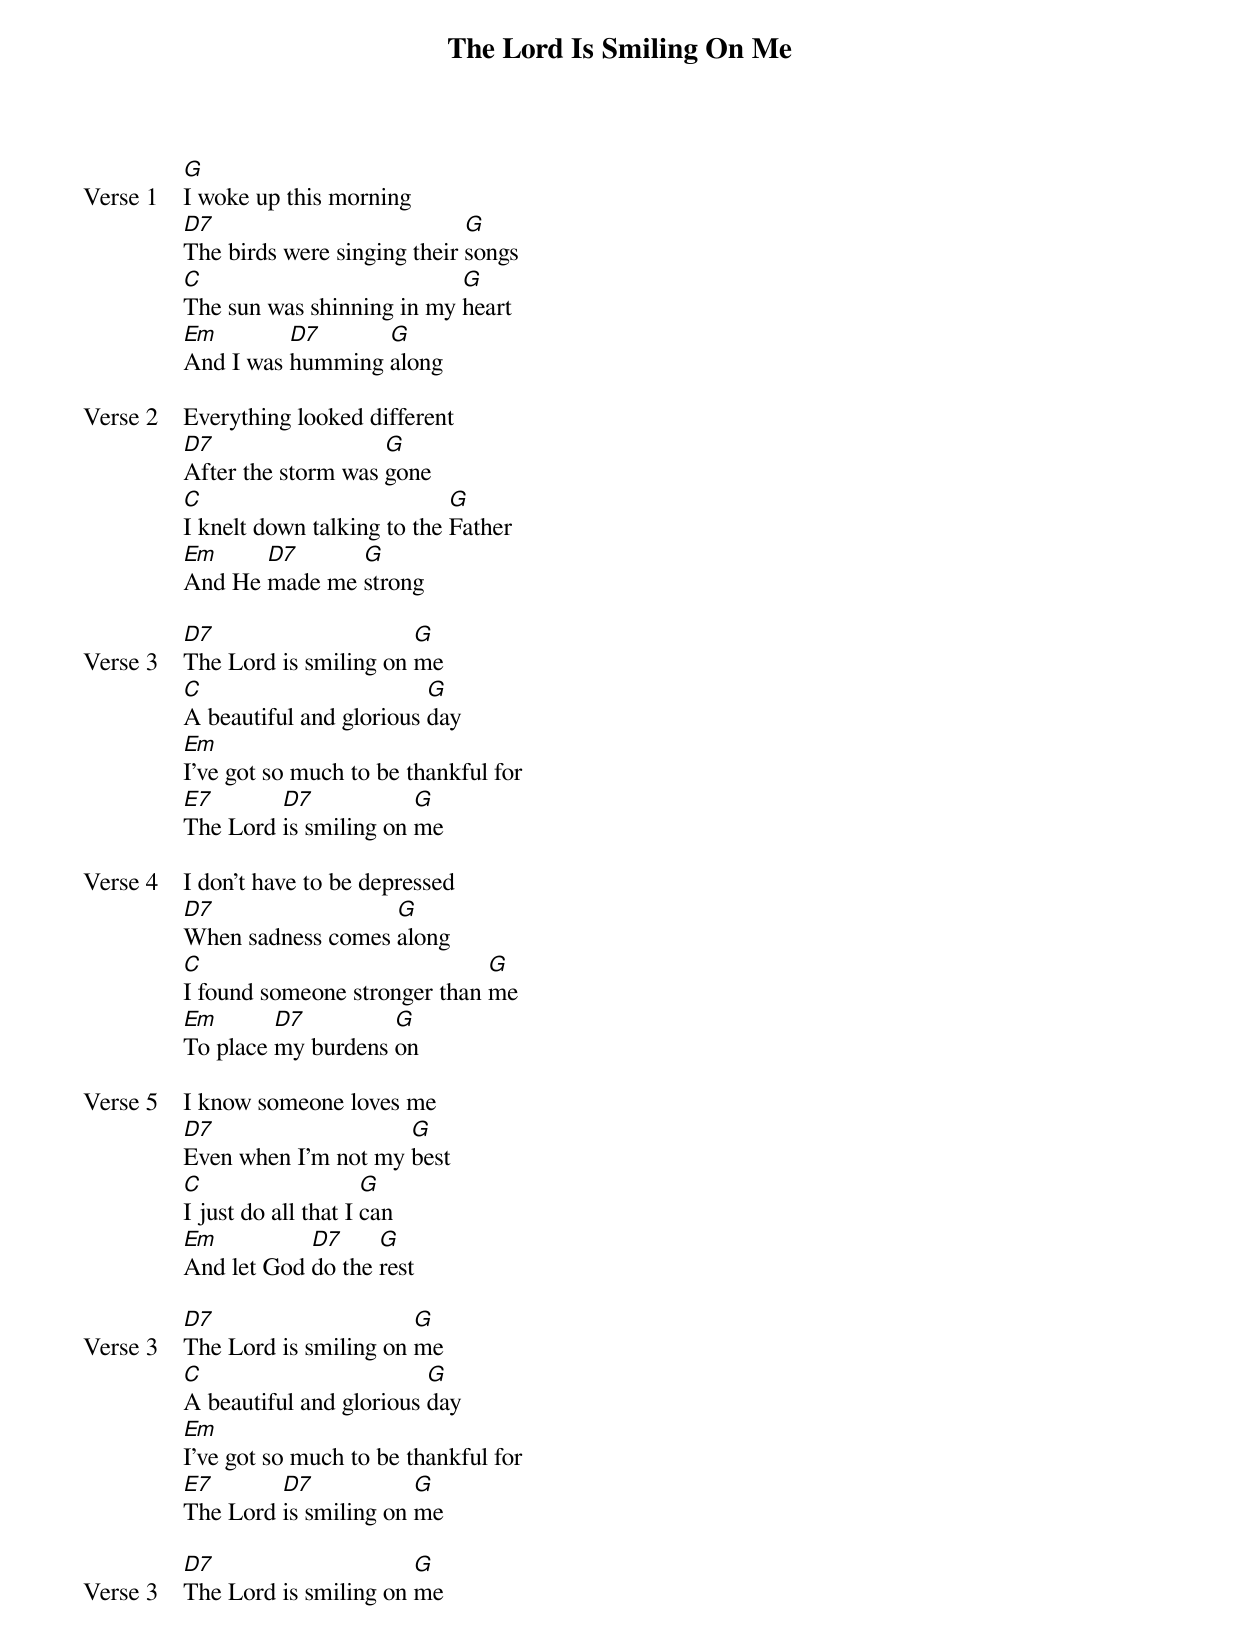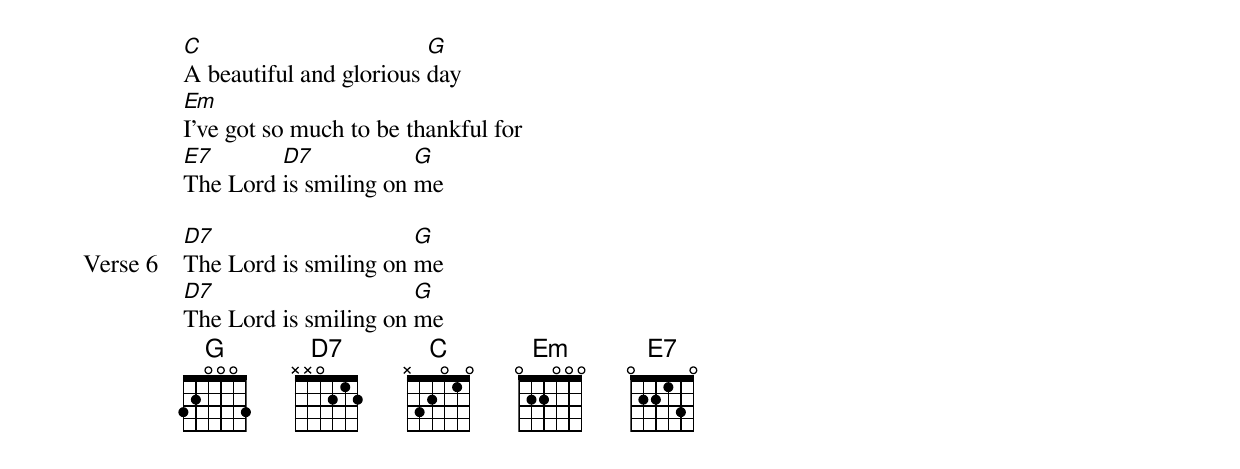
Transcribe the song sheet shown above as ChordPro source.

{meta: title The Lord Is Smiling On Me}
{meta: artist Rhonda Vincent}
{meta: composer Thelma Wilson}
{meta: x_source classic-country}
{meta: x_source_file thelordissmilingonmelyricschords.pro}
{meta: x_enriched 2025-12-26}

{start_of_verse: Verse 1}
[G]I woke up this morning
[D7]The birds were singing their [G]songs
[C]The sun was shinning in my [G]heart
[Em]And I was [D7]humming [G]along
{end_of_verse}

{start_of_verse: Verse 2}
Everything looked different
[D7]After the storm was [G]gone
[C]I knelt down talking to the [G]Father
[Em]And He [D7]made me [G]strong
{end_of_verse}

{start_of_verse: Verse 3}
[D7]The Lord is smiling on [G]me
[C]A beautiful and glorious [G]day
[Em]I've got so much to be thankful for
[E7]The Lord [D7]is smiling on [G]me
{end_of_verse}

{start_of_verse: Verse 4}
I don't have to be depressed
[D7]When sadness comes [G]along
[C]I found someone stronger than [G]me
[Em]To place [D7]my burdens [G]on
{end_of_verse}

{start_of_verse: Verse 5}
I know someone loves me
[D7]Even when I'm not my [G]best
[C]I just do all that I [G]can
[Em]And let God [D7]do the [G]rest
{end_of_verse}

{start_of_verse: Verse 3}
[D7]The Lord is smiling on [G]me
[C]A beautiful and glorious [G]day
[Em]I've got so much to be thankful for
[E7]The Lord [D7]is smiling on [G]me
{end_of_verse}

{start_of_verse: Verse 3}
[D7]The Lord is smiling on [G]me
[C]A beautiful and glorious [G]day
[Em]I've got so much to be thankful for
[E7]The Lord [D7]is smiling on [G]me
{end_of_verse}

{start_of_verse: Verse 6}
[D7]The Lord is smiling on [G]me
[D7]The Lord is smiling on [G]me
{end_of_verse}
